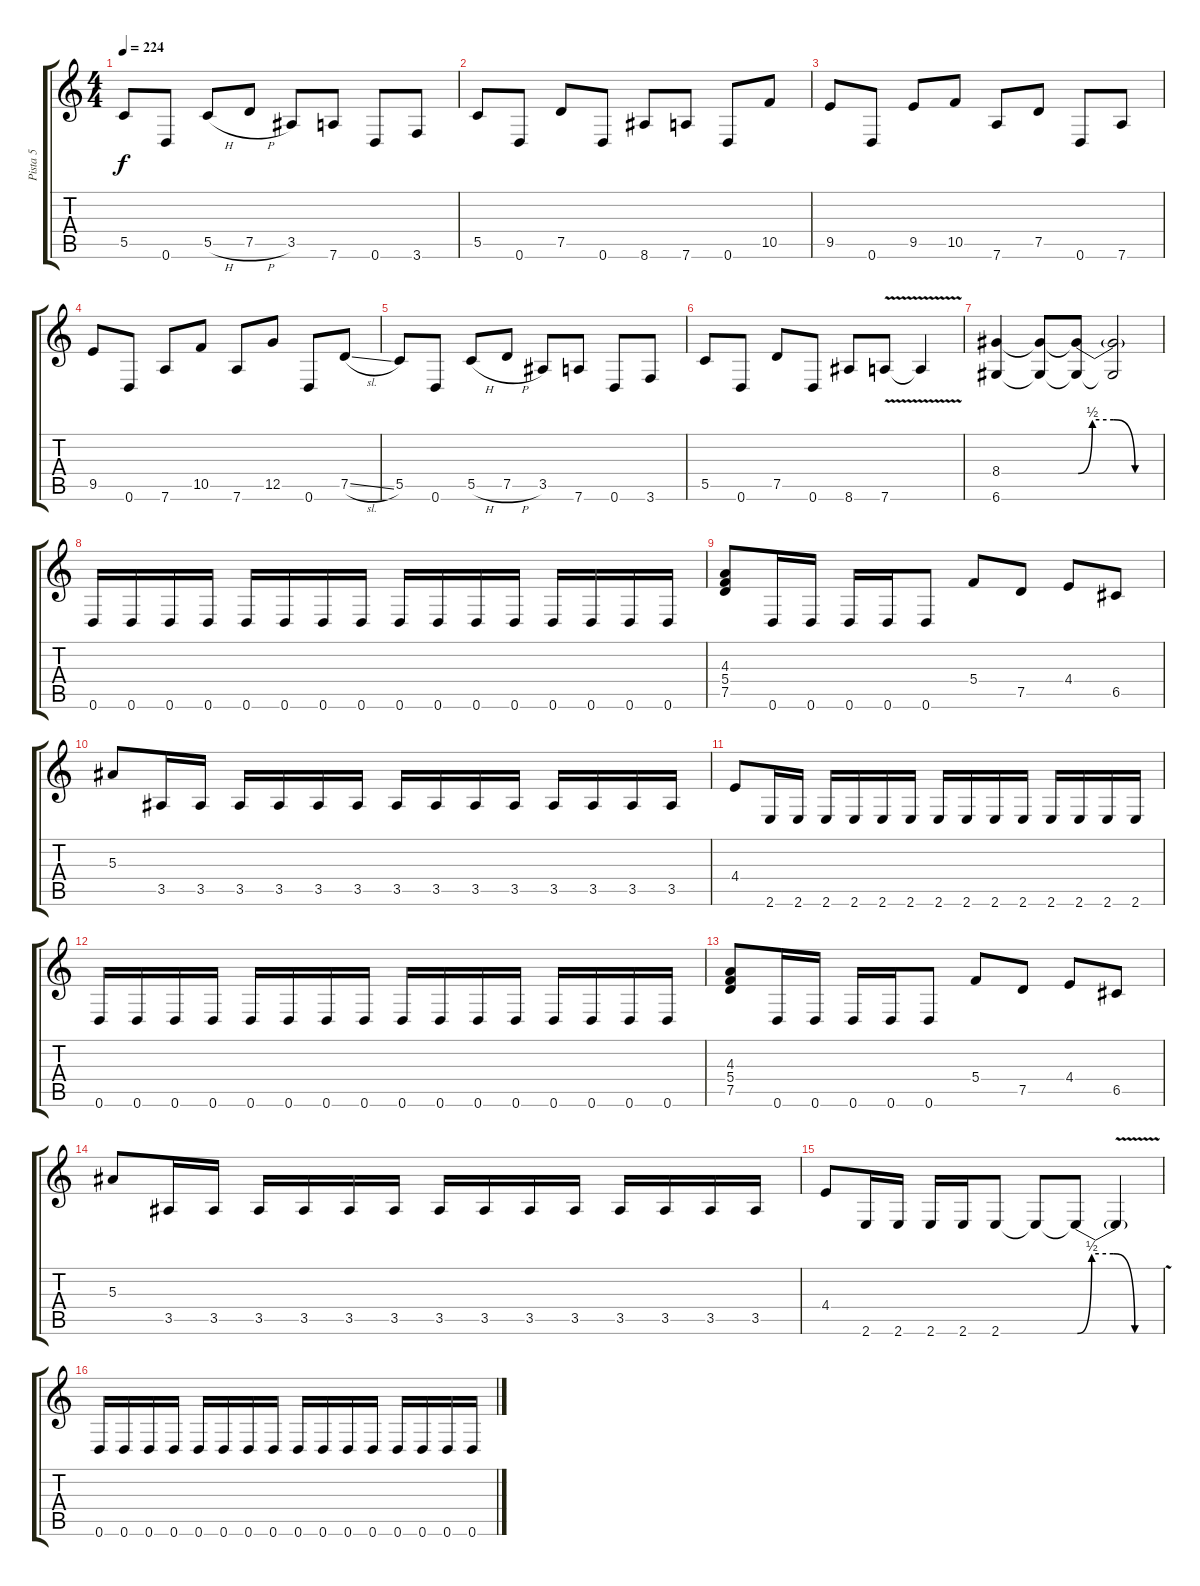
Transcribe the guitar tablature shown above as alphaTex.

\track ("Pista 5" "Pista 5") {instrument distortionguitar}
\staff {score tabs}
\tuning (D4 A3 F3 C3 G2 D2) {hide}
\ts (4 4)
\tempo 224
\clef g2
\ks c
5.5.8{dy f} 0.6.8 5.5{h}.8 7.5{h}.8 3.5.8 7.6.8 0.6.8 3.6.8 |
5.5.8 0.6.8 7.5.8 0.6.8 8.6.8 7.6.8 0.6.8 10.5.8 |
9.5.8 0.6.8 9.5.8 10.5.8 7.6.8 7.5.8 0.6.8 7.6.8 |
9.5.8 0.6.8 7.6.8 10.5.8 7.6.8 12.5.8 0.6.8 7.5{sl}.8 |
5.5.8 0.6.8 5.5{h}.8 7.5{h}.8 3.5.8 7.6.8 0.6.8 3.6.8 |
5.5.8 0.6.8 7.5.8 0.6.8 8.6.8 7.6{v}.8 7.6{v t}.4 |
(8.4 6.6).4 (8.4{t} 6.6{t}).8 (8.4{be (custom 0 0 10 2 25 2 40 0 60 0) t} 6.6{t}).8 (8.4{t} 6.6{t}).2 |
0.6.16 0.6.16 0.6.16 0.6.16 0.6.16 0.6.16 0.6.16 0.6.16 0.6.16 0.6.16 0.6.16 0.6.16 0.6.16 0.6.16 0.6.16 0.6.16 |
(4.3 5.4 7.5).8 0.6.16 0.6.16 0.6.16 0.6.16 0.6.8 5.4.8 7.5.8 4.4.8 6.5.8 |
5.3.8 3.5.16 3.5.16 3.5.16 3.5.16 3.5.16 3.5.16 3.5.16 3.5.16 3.5.16 3.5.16 3.5.16 3.5.16 3.5.16 3.5.16 |
4.4.8 2.6.16 2.6.16 2.6.16 2.6.16 2.6.16 2.6.16 2.6.16 2.6.16 2.6.16 2.6.16 2.6.16 2.6.16 2.6.16 2.6.16 |
0.6.16 0.6.16 0.6.16 0.6.16 0.6.16 0.6.16 0.6.16 0.6.16 0.6.16 0.6.16 0.6.16 0.6.16 0.6.16 0.6.16 0.6.16 0.6.16 |
(4.3 5.4 7.5).8 0.6.16 0.6.16 0.6.16 0.6.16 0.6.8 5.4.8 7.5.8 4.4.8 6.5.8 |
5.3.8 3.5.16 3.5.16 3.5.16 3.5.16 3.5.16 3.5.16 3.5.16 3.5.16 3.5.16 3.5.16 3.5.16 3.5.16 3.5.16 3.5.16 |
4.4.8 2.6.16 2.6.16 2.6.16 2.6.16 2.6.8 2.6{t}.8 2.6{be (custom 0 0 10 2 25 2 40 0 60 0) t}.8 2.6{v t}.4 |
0.6.16 0.6.16 0.6.16 0.6.16 0.6.16 0.6.16 0.6.16 0.6.16 0.6.16 0.6.16 0.6.16 0.6.16 0.6.16 0.6.16 0.6.16 0.6.16
